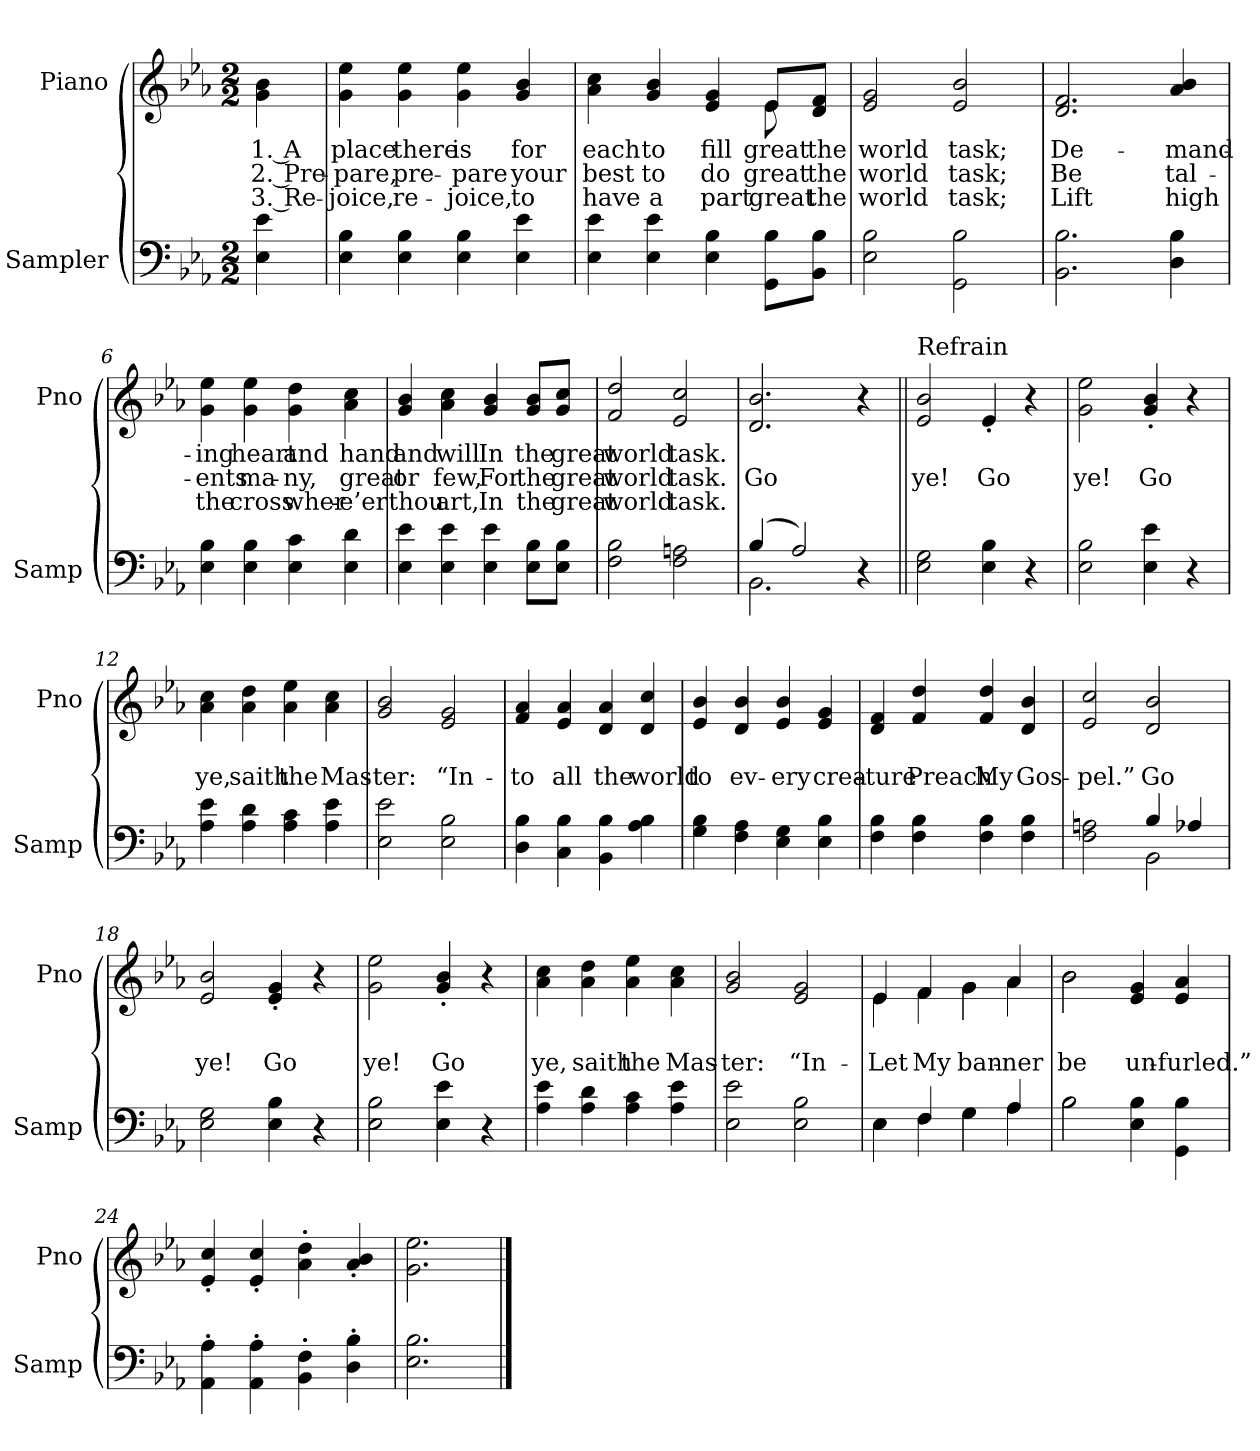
**kern	**kern	**text	**text	**text
*part2	*part1	*part1	*part1	*part1
*staff2	*staff1	*staff1	*staff1	*staff1
*I"Sampler	*I"Piano	*	*	*
*I'Samp	*I'Pno	*	*	*
*clefF4	*clefG2	*	*	*
*k[b-e-a-]	*k[b-e-a-]	*	*	*
*E-:	*E-:	*	*	*
*M2/2	*M2/2	*	*	*
=1	=1	=1	=1	=1
4E- 4e-	4g\ 4b-\	1. A	2. Pre-	3. Re-
=2	=2	=2	=2	=2
4E- 4B-	4g 4ee-	place	-pare,	-joice,
4E- 4B-	4g 4ee-	there	pre-	re-
4E- 4B-	4g 4ee-	is	-pare	-joice,
4E- 4e-	4g 4b-	for	your	to
=3	=3	=3	=3	=3
*	*^	*	*	*
4E- 4e-	4a- 4cc	2.ryy	each	best	have
4E- 4e-	4g 4b-	.	to	to	a
4E- 4B-	4e- 4g	.	fill	do	part
8GG\ 8B-\L	8e-/L	8e-	great	great	great
8BB-\ 8B-\J	8d/ 8f/J	8ryy	the	the	the
*	*v	*v	*	*	*
=4	=4	=4	=4	=4
2E- 2B-	2e- 2g	world	world	world
2GG 2B-	2e- 2b-	task;	task;	task;
=5	=5	=5	=5	=5
2.BB- 2.B-	2.d 2.f	De-	Be	Lift
4D 4B-	4a- 4b-	-mand-	tal-	high
=6	=6	=6	=6	=6
4E- 4B-	4g 4ee-	-ing	-ents	the
4E- 4B-	4g 4ee-	heart	ma-	cross
4E- 4c	4g 4dd	and	-ny,	wher-
4E- 4d	4a- 4cc	hand	great	-e’er
=7	=7	=7	=7	=7
4E- 4e-	4g 4b-	and	or	thou
4E- 4e-	4a- 4cc	will	few,	art,
4E- 4e-	4g 4b-	In	For	In
8E-\ 8B-\L	8g/ 8b-/L	the	the	the
8E-\ 8B-\J	8g/ 8cc/J	great	great	great
=8	=8	=8	=8	=8
2F 2B-	2f 2dd	world	world	world
2F 2An	2e- 2cc	task.	task.	task.
=9	=9	=9	=9	=9
*^	*	*	*	*
(4B-/	2.BB-	2.d 2.b-	.	Go	.
2A-/)	.	.	.	.	.
4r	4ryy	4r	.	.	.
=10||	=10||	=10||	=10||	=10||	=10||
!	!	!LO:TX:t=Refrain	!	!	!
*v	*v	*	*	*	*
2E- 2G	2e- 2b-	.	ye!	.
4E- 4B-	4e-'	.	Go	.
4r	4r	.	.	.
=11	=11	=11	=11	=11
2E- 2B-	2g 2ee-	.	ye!	.
4E- 4e-	4g' 4b-'	.	Go	.
4r	4r	.	.	.
=12	=12	=12	=12	=12
4A- 4e-	4a- 4cc	.	ye,	.
4A- 4d	4a- 4dd	.	saith	.
4A- 4c	4a- 4ee-	.	the	.
4A- 4e-	4a- 4cc	.	Mas-	.
=13	=13	=13	=13	=13
2E- 2e-	2g 2b-	.	-ter:	.
2E- 2B-	2e- 2g	.	“In-	.
=14	=14	=14	=14	=14
4D 4B-	4f 4a-	.	-to	.
4C 4B-	4e- 4a-	.	all	.
4BB- 4B-	4d 4a-	.	the	.
4A- 4B-	4d 4cc	.	world	.
=15	=15	=15	=15	=15
4G 4B-	4e- 4b-	.	to	.
4F 4A-	4d 4b-	.	ev-	.
4E- 4G	4e- 4b-	.	-ery	.
4E- 4B-	4e- 4g	.	crea-	.
=16	=16	=16	=16	=16
4F 4B-	4d 4f	.	-ture	.
4F 4B-	4f 4dd	.	Preach	.
4F 4B-	4f 4dd	.	My	.
4F 4B-	4d 4b-	.	Gos-	.
=17	=17	=17	=17	=17
*^	*	*	*	*
2F 2An	2ryy	2e- 2cc	.	-pel.”	.
4B-/	2BB-	2d 2b-	.	Go	.
4A-X/	.	.	.	.	.
*v	*v	*	*	*	*
=18	=18	=18	=18	=18
2E- 2G	2e- 2b-	.	ye!	.
4E- 4B-	4e-' 4g'	.	Go	.
4r	4r	.	.	.
=19	=19	=19	=19	=19
2E- 2B-	2g 2ee-	.	ye!	.
4E- 4e-	4g' 4b-'	.	Go	.
4r	4r	.	.	.
=20	=20	=20	=20	=20
4A- 4e-	4a- 4cc	.	ye,	.
4A- 4d	4a- 4dd	.	saith	.
4A- 4c	4a- 4ee-	.	the	.
4A- 4e-	4a- 4cc	.	Mas-	.
=21	=21	=21	=21	=21
2E- 2e-	2g 2b-	.	-ter:	.
2E- 2B-	2e- 2g	.	“In-	.
=22	=22	=22	=22	=22
*^	*^	*	*	*
4E-\	4E-	4e-/	4e-	.	Let	.
4F/	4F	4f/	4f	.	My	.
4G\	4G	4g\	4g	.	ban-	.
4A-/	4A-	4a-/	4a-	.	-ner	.
=23	=23	=23	=23	=23	=23	=23
2B-\	2B-	2b-\	2b-	.	be	.
4E- 4B-	2ryy	4e- 4g	2ryy	.	un-	.
4GG 4B-	.	4e- 4a-	.	.	-furled.”	.
*v	*v	*	*	*	*	*
*	*v	*v	*	*	*
=24	=24	=24	=24	=24
4AA-' 4A-'	4e-' 4cc'	.	.	.
4AA-' 4A-'	4e-' 4cc'	.	.	.
4BB-' 4F'	4a-' 4dd'	.	.	.
4D' 4B-'	4a-' 4b-'	.	.	.
=25	=25	=25	=25	=25
2.E- 2.B-	2.g 2.ee-	.	.	.
==	==	==	==	==
*-	*-	*-	*-	*-
